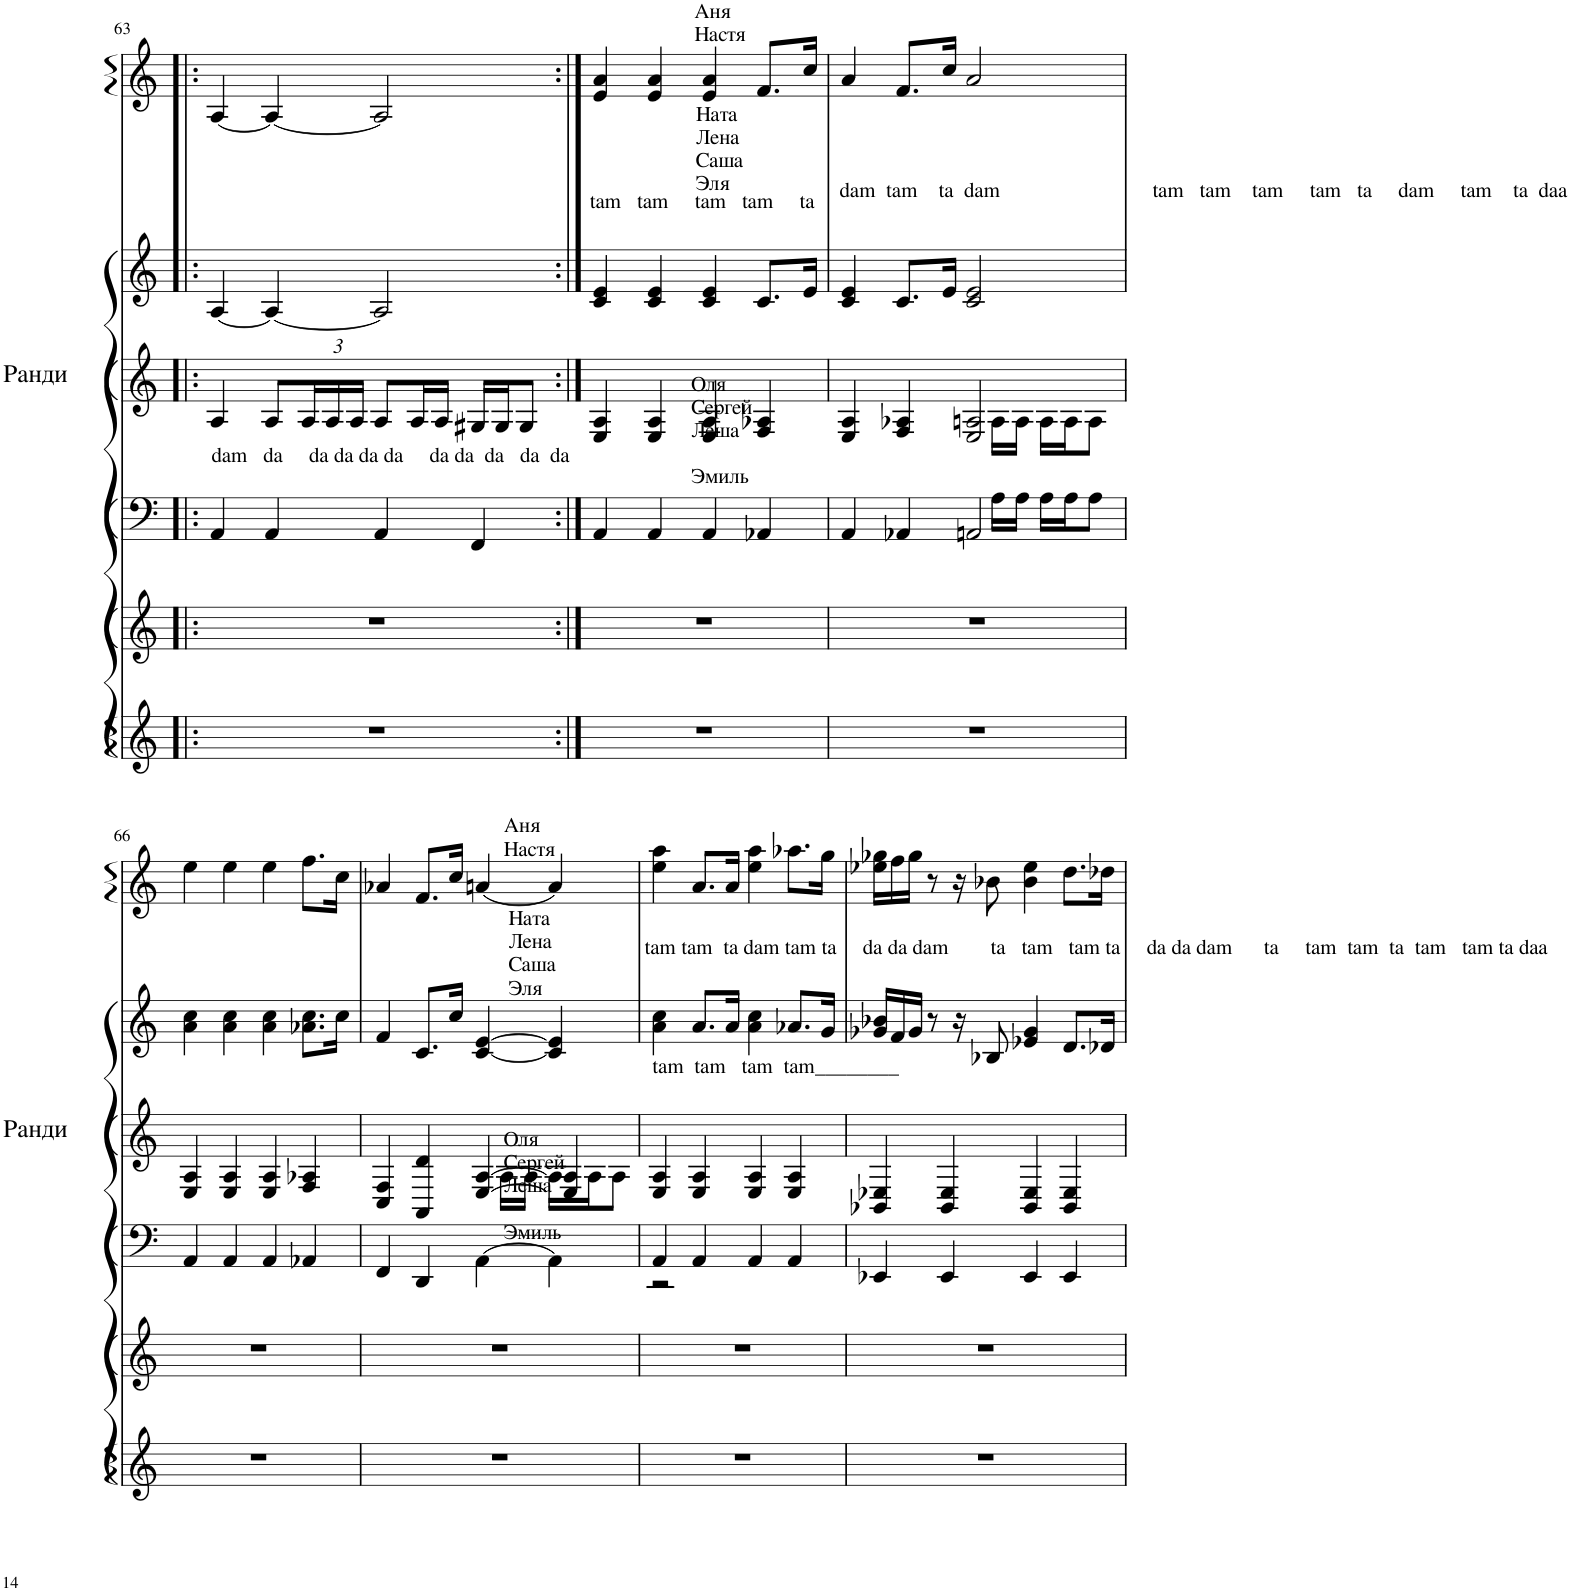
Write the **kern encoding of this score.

**kern	**kern	**kern	**kern	**kern	**kern
*part6	*part5	*part4	*part3	*part2	*part1
*staff6	*staff5	*staff4	*staff3	*staff2	*staff1
*I"sol	*I"sol	*I"Фортепиано	*I"Фортепиано	*I"Фортепиано	*I"Piano
*	*	*	*	*	*I'Pno
!!LO:PB:g=z
*clefG2	*clefG2	*clefF4	*clefG2	*clefG2	*clefG2
*k[]	*k[]	*k[]	*k[]	*k[]	*k[]
*M4/4	*M4/4	*M4/4	*M4/4	*M4/4	*M4/4
=63!|:	=63!|:	=63!|:	=63!|:	=63!|:	=63!|:
!	!	!LO:TX:a:t=dam   da     da da da da     da da  da   da  da	!	!	!
1r	1r	4AA/	4A/	[4A/	[4A/
.	.	4AA/	8A/L	4A/_	4A/_
*	*	*	*Xbrackettup	*	*
.	.	.	24A/L	.	.
.	.	.	24A/	.	.
.	.	.	24A/JJ	.	.
.	.	4AA/	8A/L	2A/]	2A/]
.	.	.	16A/L	.	.
.	.	.	16A/JJ	.	.
.	.	4FF/	16G#X/LL	.	.
.	.	.	16G#/J	.	.
.	.	.	8G#/J	.	.
=64:|!	=64:|!	=64:|!	=64:|!	=64:|!	=64:|!
!	!	!	!	!LO:TX:a:t=tam   tam     tam   tam     ta	!
1r	1r	4AA/	4E/ 4A/	4c/ 4e/	4e/ 4a/
.	.	4AA/	4E/ 4A/	4c/ 4e/	4e/ 4a/
.	.	4AA/	4E/ 4A/	4c/ 4e/	4e/ 4a/
.	.	4AA-X/	4F/ 4A-X/	8.c/L	8.f/L
.	.	.	.	16e/Jk	16cc/Jk
=65	=65	=65	=65	=65	=65
*	*	*^	*^	*	*
!	!	!	!	!	!	!	!LO:TX:a:t=Аня
!	!	!	!	!	!	!	!LO:TX:a:t=Настя
!	!	!	!	!	!	!LO:TX:a:t=Ната	!
!	!	!	!	!	!	!LO:TX:a:t=Лена	!
!	!	!	!	!	!	!LO:TX:a:t=Саша	!
!	!	!	!	!	!	!LO:TX:a:t=Эля	!
!	!	!	!	!	!	!LO:TX:a:t=dam  tam    ta  dam                             tam   tam    tam     tam   ta     dam     tam    ta  daa	!
!	!	!	!	!LO:TX:a:t=Оля	!	!	!
!	!	!	!	!LO:TX:a:t=Сергей	!	!	!
!	!	!	!	!LO:TX:a:t=Леша	!	!	!
!	!	!	!	!LO:TX:a:t=Эмиль	!	!	!
1r	1r	4AA/	8ryy	4E/ 4A/	8ryy	4c/ 4e/	4a/
*	*	*v	*v	*	*	*	*
*	*	*	*v	*v	*	*
.	.	4AA-X/	4F/ 4A-X/	8.c/L	8.f/L
.	.	.	.	16e/Jk	16cc/Jk
.	.	2AAn/	2E/ 2An/	2c/ 2e/	2a/
*	*	*^	*^	*	*
.	.	.	16A\LL	.	16A\LL	.	.
.	.	.	16A\JJ	.	16A\JJ	.	.
.	.	.	16A\LL	.	16A\LL	.	.
.	.	.	16A\J	.	16A\J	.	.
.	.	.	8A\J	.	8A\J	.	.
*	*	*v	*v	*	*	*	*
*	*	*	*v	*v	*	*
!!LO:LB:g=z
=66	=66	=66	=66	=66	=66
1r	1r	4AA/	4E/ 4A/	4a\ 4cc\	4ee\
.	.	4AA/	4E/ 4A/	4a\ 4cc\	4ee\
.	.	4AA/	4E/ 4A/	4a\ 4cc\	4ee\
.	.	4AA-X/	4F/ 4A-X/	8.a-X\ 8.cc\L	8.ff\L
.	.	.	.	16cc\Jk	16cc\Jk
=67	=67	=67	=67	=67	=67
*	*	*	*^	*	*
1r	1r	4FF/	4C/ 4F/	8ryy	4f/	4a-X/
*	*	*	*v	*v	*	*
.	.	4DD/	4AA/ 4d/	8.c/L	8.f/L
.	.	.	.	16cc/Jk	16cc/Jk
.	.	[4AA\	[4E/ [4A/	[4c/ [4e/	[4an/
*	*	*	*^	*	*
.	.	.	.	16A\LL	.	.
.	.	.	.	16A\JJ	.	.
.	.	4AA\]	4E/] 4A/]	16A\LL	4c/] 4e/]	4a/]
.	.	.	.	16A\J	.	.
.	.	.	.	8A\J	.	.
=68	=68	=68	=68	=68	=68	=68
*	*	*^	*	*	*	*
!	!	!	!	!	!	!	!LO:TX:a:t=Аня
!	!	!	!	!	!	!	!LO:TX:a:t=Настя
!	!	!	!	!	!	!LO:TX:a:t=Ната	!
!	!	!	!	!	!	!LO:TX:a:t=Лена	!
!	!	!	!	!	!	!LO:TX:a:t=Саша	!
!	!	!	!	!	!	!LO:TX:a:t=Эля	!
!	!	!	!	!	!	!LO:TX:a:t=tam tam  ta dam tam ta     da da dam        ta   tam   tam ta     da da dam      ta     tam  tam  ta  tam   tam ta daa	!
!	!	!	!	!LO:TX:a:t=Оля	!	!	!
!	!	!	!	!LO:TX:a:t=Сергей	!	!	!
!	!	!	!	!LO:TX:a:t=Леша	!	!	!
!	!	!	!	!LO:TX:a:t=Эмиль	!	!	!
!	!	!	!	!LO:TX:a:t=tam  tam   tam  tam________	!	!	!
*	*	*	*	*v	*v	*	*
1r	1r	4AA/	2r	4E/ 4A/	4a\ 4cc\	4ee\ 4aa\
.	.	4AA/	.	4E/ 4A/	8.a/L	8.a/L
.	.	.	.	.	16a/Jk	16a/Jk
.	.	4AA/	2ryy	4E/ 4A/	4a\ 4cc\	4ee\ 4aa\
.	.	4AA/	.	4E/ 4A/	8.a-X/L	8.aa-X\L
.	.	.	.	.	16g/Jk	16gg\Jk
*	*	*v	*v	*	*	*
=69	=69	=69	=69	=69	=69
1r	1r	4EE-X/	4BB-X/ 4E-X/	16g-X/ 16b-X/LL	16ee-X\ 16gg-X\LL
.	.	.	.	16f/	16ff\
.	.	.	.	16g-/JJ	16gg-\JJ
.	.	.	.	8r	8r
.	.	4EE-/	4BB-/ 4E-/	.	.
.	.	.	.	16r	16r
.	.	.	.	8B-X/	8b-X\
.	.	4EE-/	4BB-/ 4E-/	4e-X/ 4g-/	4b-\ 4ee-\
.	.	4EE-/	4BB-/ 4E-/	8.d/L	8.dd\L
.	.	.	.	16d-X/Jk	16dd-X\Jk
=	=	=	=	=	=
*-	*-	*-	*-	*-	*-
